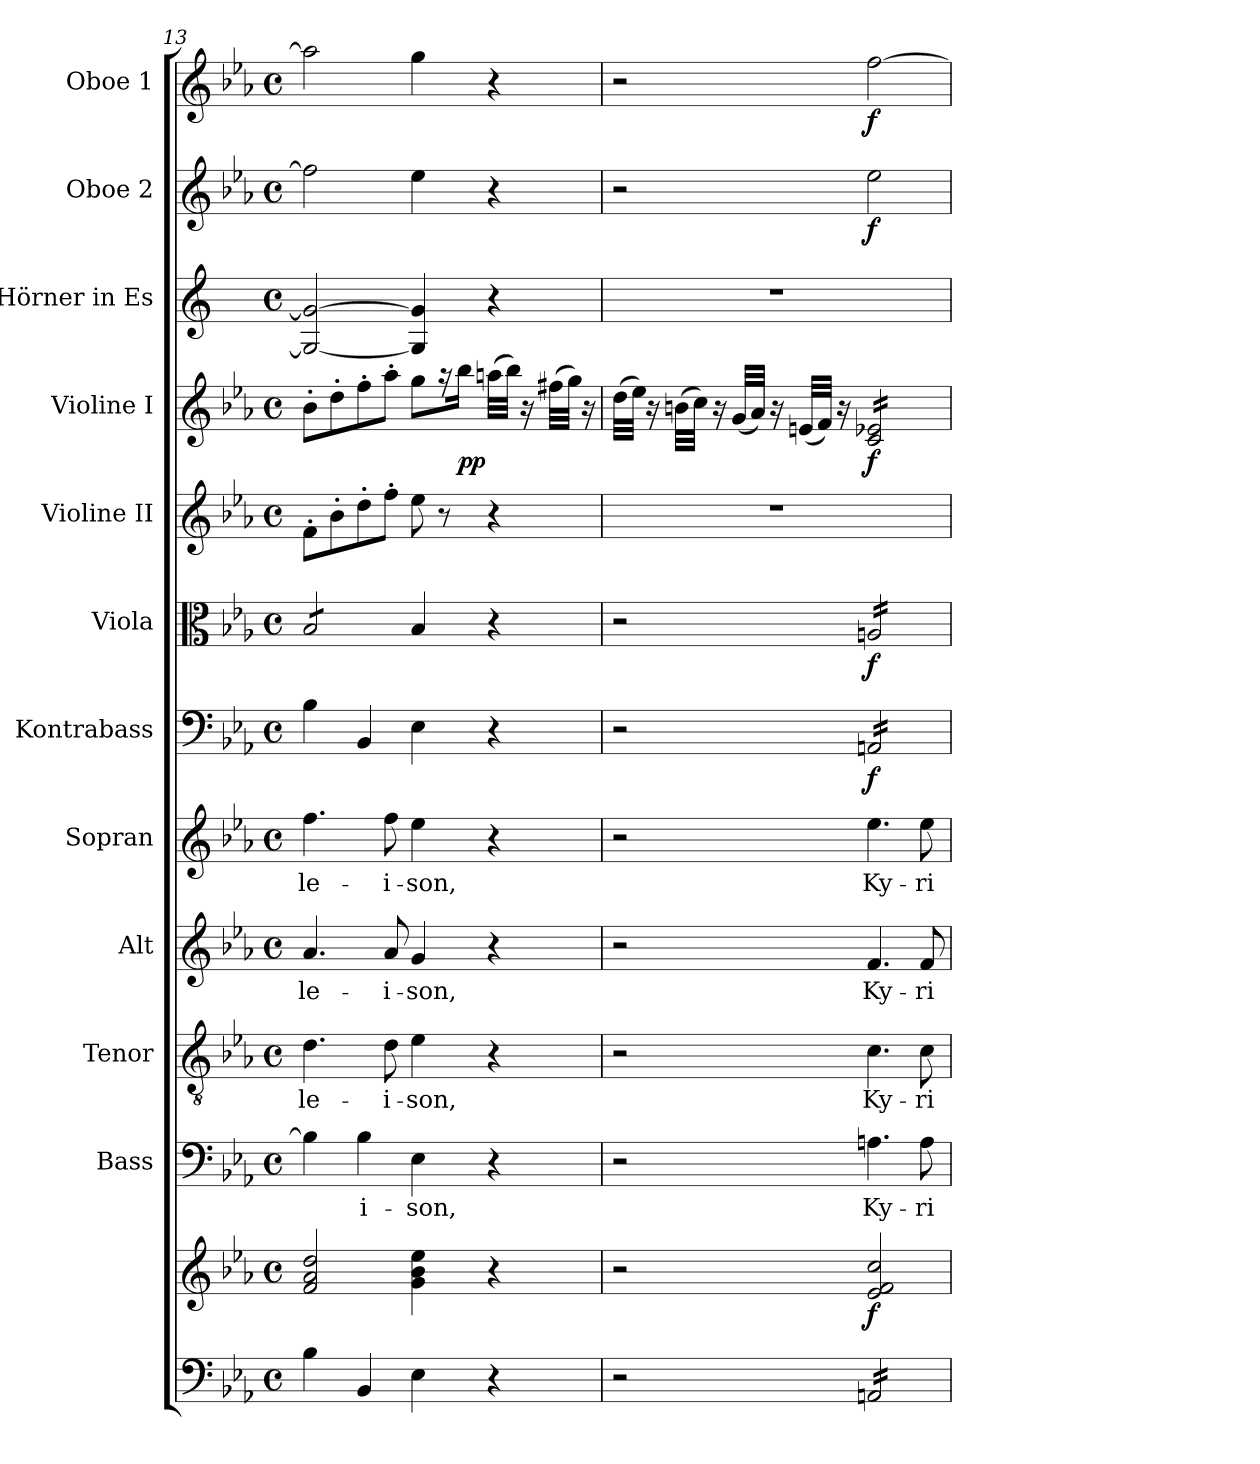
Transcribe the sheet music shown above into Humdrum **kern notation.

**kern	**kern	**dynam	**kern	**text	**kern	**text	**kern	**text	**kern	**text	**kern	**dynam	**kern	**dynam	**kern	**kern	**dynam	**kern	**kern	**dynam	**kern	**dynam
*part12	*part12	*part12	*part11	*part11	*part10	*part10	*part9	*part9	*part8	*part8	*part7	*part7	*part6	*part6	*part5	*part4	*part4	*part3	*part2	*part2	*part1	*part1
*staff13	*staff12	*staff12/13	*staff11	*staff11	*staff10	*staff10	*staff9	*staff9	*staff8	*staff8	*staff7	*staff7	*staff6	*staff6	*staff5	*staff4	*staff4	*staff3	*staff2	*staff2	*staff1	*staff1
*	*	*	*I"Bass	*	*I"Tenor	*	*I"Alt	*	*I"Sopran	*	*I"Kontrabass	*	*I"Viola	*	*I"Violine II	*I"Violine I	*	*I"Hörner in Es	*I"Oboe 2	*	*I"Oboe 1	*
*	*	*	*I'B.	*	*I'T.	*	*I'A.	*	*I'S.	*	*I'Kb.	*	*I'Vla.	*	*I'Vl. II	*I'Vl. I	*	*	*I'Ob. 2	*	*I'Ob. 1	*
!!LO:PB:g=z
*clefF4	*clefG2	*	*clefF4	*	*clefGv2	*	*clefG2	*	*clefG2	*	*clefF4	*	*clefC3	*	*clefG2	*clefG2	*	*clefG2	*clefG2	*	*clefG2	*
*	*	*	*	*	*	*	*	*	*	*	*ITrd7c12	*	*	*	*	*	*	*ITrd5c9	*	*	*	*
*k[b-e-a-]	*k[b-e-a-]	*	*k[b-e-a-]	*	*k[b-e-a-]	*	*k[b-e-a-]	*	*k[b-e-a-]	*	*k[b-e-a-]	*	*k[b-e-a-]	*	*k[b-e-a-]	*k[b-e-a-]	*	*k[b-e-a-]	*k[b-e-a-]	*	*k[b-e-a-]	*
*E-:	*E-:	*	*E-:	*	*E-:	*	*E-:	*	*E-:	*	*E-:	*	*E-:	*	*E-:	*E-:	*	*E-:	*E-:	*	*E-:	*
*M4/4	*M4/4	*	*M4/4	*	*M4/4	*	*M4/4	*	*M4/4	*	*M4/4	*	*M4/4	*	*M4/4	*M4/4	*	*M4/4	*M4/4	*	*M4/4	*
*met(c)	*met(c)	*	*met(c)	*	*met(c)	*	*met(c)	*	*met(c)	*	*met(c)	*	*met(c)	*	*met(c)	*met(c)	*	*met(c)	*met(c)	*	*met(c)	*
=13	=13	=13	=13	=13	=13	=13	=13	=13	=13	=13	=13	=13	=13	=13	=13	=13	=13	=13	=13	=13	=13	=13
!	!	!	!	!	!	!LO:LY:b	!	!LO:LY:b	!	!LO:LY:b	!	!	!	!	!	!	!	!	!	!	!	!
*	*	*	*	*	*	*	*	*	*	*	*	*	*tremolo	*	*	*	*	*	*	*	*	*
4B-\	2f/ 2a-/ 2dd/	.	4B-\]	.	4.d\	-le-	4.a-/	-le-	4.ff\	-le-	4BB-\	.	8B-/L	.	8f'>\L	8b-'>\L	.	2BB-/_ 2B-/_	2ff\]	.	2aa-\]	.
.	.	.	.	.	.	.	.	.	.	.	.	.	8B-/	.	8b-'>\	8dd'>\	.	.	.	.	.	.
!	!	!	!	!LO:LY:b	!	!	!	!	!	!	!	!	!	!	!	!	!	!	!	!	!	!
4BB-/	.	.	4B-\	-i-	.	.	.	.	.	.	4BBB-/	.	8B-/	.	8dd'>\	8ff'>\	.	.	.	.	.	.
!	!	!	!	!	!	!LO:LY:b	!	!LO:LY:b	!	!LO:LY:b	!	!	!	!	!	!	!	!	!	!	!	!
.	.	.	.	.	8d\	-i-	8a-/	-i-	8ff\	-i-	.	.	8B-/J	.	8ff'>\J	8aa-'>\J	.	.	.	.	.	.
*	*	*	*	*	*	*	*	*	*	*	*	*	*Xtremolo	*	*	*	*	*	*	*	*	*
!	!	!	!	!LO:LY:b	!	!LO:LY:b	!	!LO:LY:b	!	!LO:LY:b	!	!	!	!	!	!	!	!	!	!	!	!
4E-\	4g\ 4b-\ 4ee-\	.	4E-\	-son,	4e-\	-son,	4g/	-son,	4ee-\	-son,	4EE-\	.	4B-/	.	8ee-\	8gg\L	.	4BB-/] 4B-/]	4ee-\	.	4gg\	.
.	.	.	.	.	.	.	.	.	.	.	.	.	.	.	8r	16r	.	.	.	.	.	.
!	!	!	!	!	!	!	!	!	!	!	!	!	!	!	!	!	!LO:DY:b	!	!	!	!	!
.	.	.	.	.	.	.	.	.	.	.	.	.	.	.	.	16bb-\Jk	pp	.	.	.	.	.
4r	4r	.	4r	.	4r	.	4r	.	4r	.	4r	.	4r	.	4r	(>32aan\LLL	.	4r	4r	.	4r	.
.	.	.	.	.	.	.	.	.	.	.	.	.	.	.	.	32bb-\JJJ)	.	.	.	.	.	.
.	.	.	.	.	.	.	.	.	.	.	.	.	.	.	.	16r	.	.	.	.	.	.
.	.	.	.	.	.	.	.	.	.	.	.	.	.	.	.	(>32ff#X\LLL	.	.	.	.	.	.
.	.	.	.	.	.	.	.	.	.	.	.	.	.	.	.	32gg\JJJ)	.	.	.	.	.	.
.	.	.	.	.	.	.	.	.	.	.	.	.	.	.	.	16r	.	.	.	.	.	.
=14	=14	=14	=14	=14	=14	=14	=14	=14	=14	=14	=14	=14	=14	=14	=14	=14	=14	=14	=14	=14	=14	=14
2r	2r	.	2r	.	2r	.	2r	.	2r	.	2r	.	2r	.	1r	(>32dd\LLL	.	1r	2r	.	2r	.
.	.	.	.	.	.	.	.	.	.	.	.	.	.	.	.	32ee-\JJJ)	.	.	.	.	.	.
.	.	.	.	.	.	.	.	.	.	.	.	.	.	.	.	16r	.	.	.	.	.	.
.	.	.	.	.	.	.	.	.	.	.	.	.	.	.	.	(>32bn\LLL	.	.	.	.	.	.
.	.	.	.	.	.	.	.	.	.	.	.	.	.	.	.	32cc\JJJ)	.	.	.	.	.	.
.	.	.	.	.	.	.	.	.	.	.	.	.	.	.	.	16r	.	.	.	.	.	.
.	.	.	.	.	.	.	.	.	.	.	.	.	.	.	.	(<32g/LLL	.	.	.	.	.	.
.	.	.	.	.	.	.	.	.	.	.	.	.	.	.	.	32a-/JJJ)	.	.	.	.	.	.
.	.	.	.	.	.	.	.	.	.	.	.	.	.	.	.	16r	.	.	.	.	.	.
.	.	.	.	.	.	.	.	.	.	.	.	.	.	.	.	(<32en/LLL	.	.	.	.	.	.
.	.	.	.	.	.	.	.	.	.	.	.	.	.	.	.	32f/JJJ)	.	.	.	.	.	.
.	.	.	.	.	.	.	.	.	.	.	.	.	.	.	.	16r	.	.	.	.	.	.
!	!	!LO:DY:b	!	!LO:LY:b	!	!LO:LY:b	!	!LO:LY:b	!	!LO:LY:b	!	!LO:DY:b	!	!LO:DY:b	!	!	!LO:DY:b	!	!	!LO:DY:b	!	!LO:DY:b
*tremolo	*	*	*	*	*	*	*	*	*	*	*	*	*	*	*	*	*	*	*	*	*	*
*	*	*	*	*	*	*	*	*	*	*	*tremolo	*	*	*	*	*	*	*	*	*	*	*
*	*	*	*	*	*	*	*	*	*	*	*	*	*tremolo	*	*	*	*	*	*	*	*	*
*	*	*	*	*	*	*	*	*	*	*	*	*	*	*	*	*tremolo	*	*	*	*	*	*
16AAn/LL	2e-/ 2f/ 2cc/	f	4.An\	Ky-	4.c\	Ky-	4.f/	Ky-	4.ee-\	Ky-	16AAAn/LL	f	16An/LL	f	.	16c/ 16e-X/LL	f	.	2ee-\	f	[2ff\	f
16AAn/	.	.	.	.	.	.	.	.	.	.	16AAAn/	.	16An/	.	.	16c/ 16e-X/	.	.	.	.	.	.
16AAn/	.	.	.	.	.	.	.	.	.	.	16AAAn/	.	16An/	.	.	16c/ 16e-X/	.	.	.	.	.	.
16AAn/	.	.	.	.	.	.	.	.	.	.	16AAAn/	.	16An/	.	.	16c/ 16e-X/	.	.	.	.	.	.
16AAn/	.	.	.	.	.	.	.	.	.	.	16AAAn/	.	16An/	.	.	16c/ 16e-X/	.	.	.	.	.	.
16AAn/	.	.	.	.	.	.	.	.	.	.	16AAAn/	.	16An/	.	.	16c/ 16e-X/	.	.	.	.	.	.
!	!	!	!	!LO:LY:b	!	!LO:LY:b	!	!LO:LY:b	!	!LO:LY:b	!	!	!	!	!	!	!	!	!	!	!	!
16AAn/	.	.	8A\	-ri-	8c\	-ri-	8f/	-ri-	8ee-\	-ri-	16AAAn/	.	16An/	.	.	16c/ 16e-X/	.	.	.	.	.	.
16AAn/JJ	.	.	.	.	.	.	.	.	.	.	16AAAn/JJ	.	16An/JJ	.	.	16c/ 16e-X/JJ	.	.	.	.	.	.
*	*	*	*	*	*	*	*	*	*	*	*	*	*	*	*	*Xtremolo	*	*	*	*	*	*
*	*	*	*	*	*	*	*	*	*	*	*	*	*Xtremolo	*	*	*	*	*	*	*	*	*
*	*	*	*	*	*	*	*	*	*	*	*Xtremolo	*	*	*	*	*	*	*	*	*	*	*
*Xtremolo	*	*	*	*	*	*	*	*	*	*	*	*	*	*	*	*	*	*	*	*	*	*
=	=	=	=	=	=	=	=	=	=	=	=	=	=	=	=	=	=	=	=	=	=	=
*-	*-	*-	*-	*-	*-	*-	*-	*-	*-	*-	*-	*-	*-	*-	*-	*-	*-	*-	*-	*-	*-	*-
